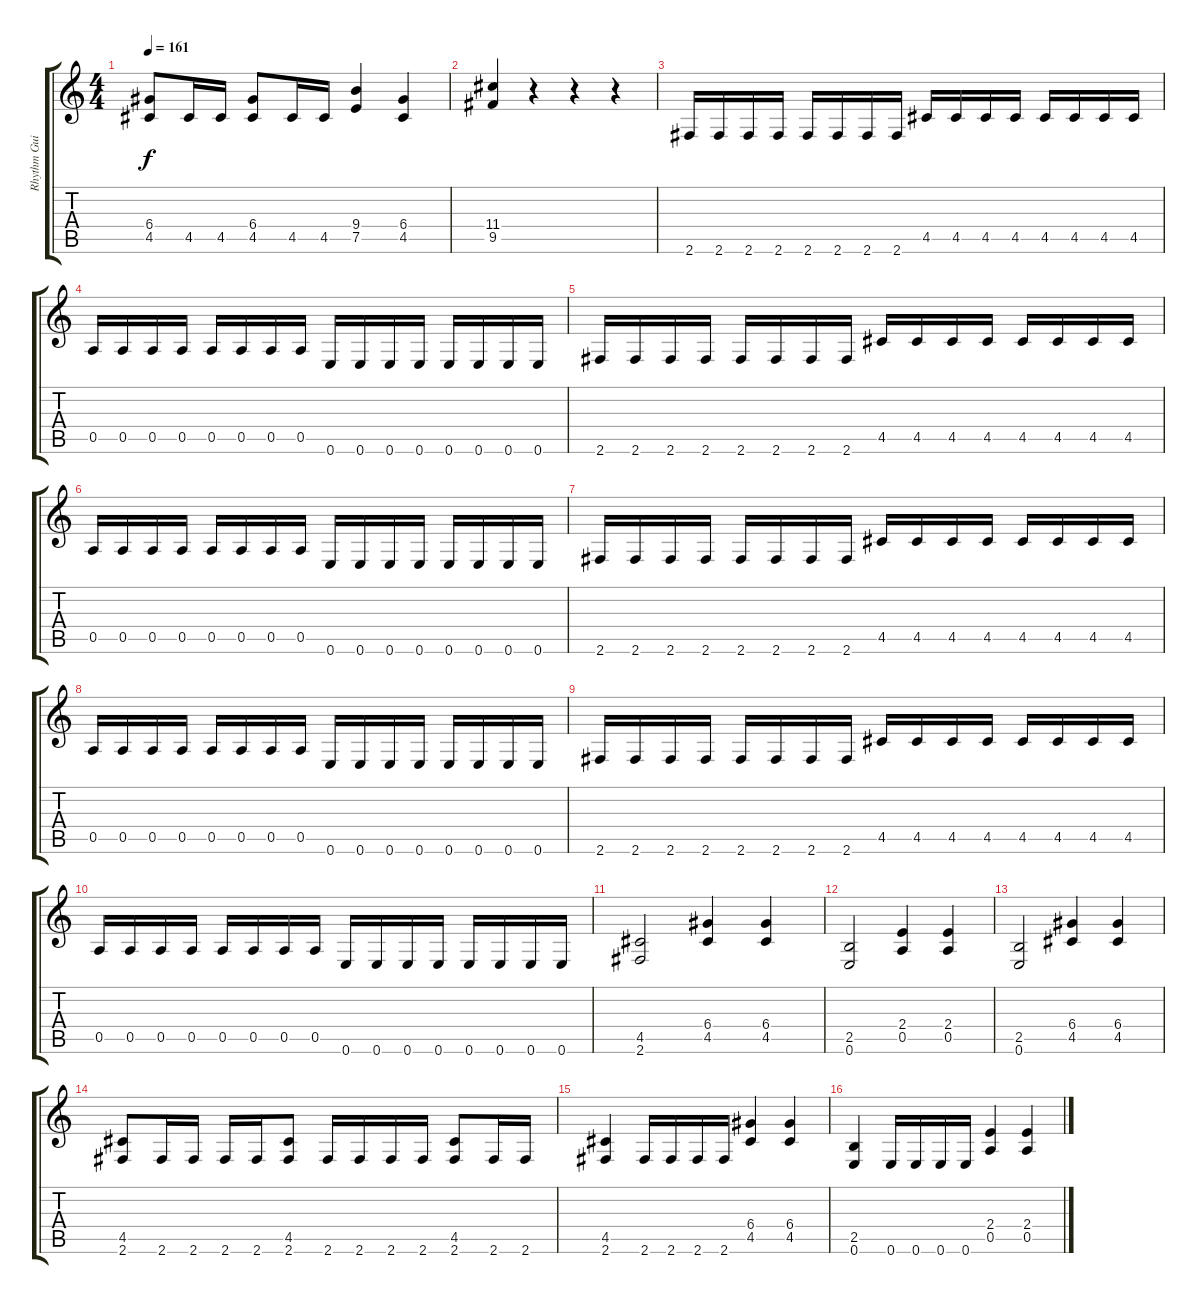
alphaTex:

\track ("Rhythm Guitar" "Rhythm Gui") {instrument distortionguitar}
\staff {score tabs}
\tuning (E4 B3 G3 D3 A2 E2) {hide}
\ts (4 4)
\tempo 161
\clef g2
\ks c
(6.4 4.5).8{dy f} 4.5.16 4.5.16 (6.4 4.5).8 4.5.16 4.5.16 (9.4 7.5).4 (6.4 4.5).4 |
(11.4 9.5).4 r.4 r.4 r.4 |
2.6.16 2.6.16 2.6.16 2.6.16 2.6.16 2.6.16 2.6.16 2.6.16 4.5.16 4.5.16 4.5.16 4.5.16 4.5.16 4.5.16 4.5.16 4.5.16 |
0.5.16 0.5.16 0.5.16 0.5.16 0.5.16 0.5.16 0.5.16 0.5.16 0.6.16 0.6.16 0.6.16 0.6.16 0.6.16 0.6.16 0.6.16 0.6.16 |
2.6.16 2.6.16 2.6.16 2.6.16 2.6.16 2.6.16 2.6.16 2.6.16 4.5.16 4.5.16 4.5.16 4.5.16 4.5.16 4.5.16 4.5.16 4.5.16 |
0.5.16 0.5.16 0.5.16 0.5.16 0.5.16 0.5.16 0.5.16 0.5.16 0.6.16 0.6.16 0.6.16 0.6.16 0.6.16 0.6.16 0.6.16 0.6.16 |
2.6.16 2.6.16 2.6.16 2.6.16 2.6.16 2.6.16 2.6.16 2.6.16 4.5.16 4.5.16 4.5.16 4.5.16 4.5.16 4.5.16 4.5.16 4.5.16 |
0.5.16 0.5.16 0.5.16 0.5.16 0.5.16 0.5.16 0.5.16 0.5.16 0.6.16 0.6.16 0.6.16 0.6.16 0.6.16 0.6.16 0.6.16 0.6.16 |
2.6.16 2.6.16 2.6.16 2.6.16 2.6.16 2.6.16 2.6.16 2.6.16 4.5.16 4.5.16 4.5.16 4.5.16 4.5.16 4.5.16 4.5.16 4.5.16 |
0.5.16 0.5.16 0.5.16 0.5.16 0.5.16 0.5.16 0.5.16 0.5.16 0.6.16 0.6.16 0.6.16 0.6.16 0.6.16 0.6.16 0.6.16 0.6.16 |
(4.5 2.6).2 (6.4 4.5).4 (6.4 4.5).4 |
(2.5 0.6).2 (2.4 0.5).4 (2.4 0.5).4 |
(2.5 0.6).2 (6.4 4.5).4 (6.4 4.5).4 |
(4.5 2.6).8 2.6.16 2.6.16 2.6.16 2.6.16 (4.5 2.6).8 2.6.16 2.6.16 2.6.16 2.6.16 (4.5 2.6).8 2.6.16 2.6.16 |
(4.5 2.6).4 2.6.16 2.6.16 2.6.16 2.6.16 (6.4 4.5).4 (6.4 4.5).4 |
(2.5 0.6).4 0.6.16 0.6.16 0.6.16 0.6.16 (2.4 0.5).4 (2.4 0.5).4
